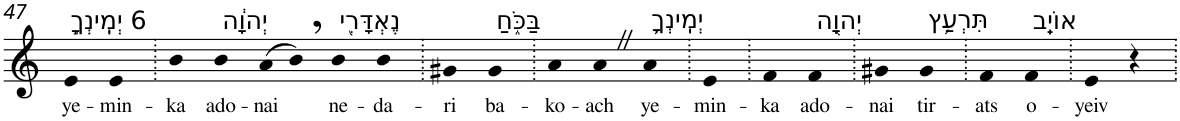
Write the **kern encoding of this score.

**kern	**text
*part1	*part1
*staff1	*staff1
*I"Piano	*
*I'Pno	*
!!LO:PB:g=z
*clefG2	*
*k[]	*
=47	=47
!LO:TX:a:t=6 יְמִֽינְךָ֣	!
!	!LO:LY:b
4e	ye-
!	!LO:LY:b
4e	-min-
=48.	=48.
!	!LO:LY:b
4b	-ka
!LO:TX:a:t=יְהוָ֔ה	!
!	!LO:LY:b
4b	ado-
!	!LO:LY:b
(>8a	-nai
8b,)	.
!LO:TX:a:t=נֶאְדָּרִ֖י	!
!	!LO:LY:b
4b	ne-
!	!LO:LY:b
4b	-da-
=49.	=49.
!	!LO:LY:b
4g#X	-ri
!LO:TX:a:t=בַּכֹּ֑חַ	!
!	!LO:LY:b
4g#	ba-
=50.	=50.
!	!LO:LY:b
4a	-ko-
!	!LO:LY:b
4aZ	-ach
!LO:TX:a:t=יְמִֽינְךָ֥	!
!	!LO:LY:b
4a	ye-
=51.	=51.
!	!LO:LY:b
4e	-min-
=52.	=52.
!	!LO:LY:b
4f	-ka
!LO:TX:a:t=יְהוָ֖ה	!
!	!LO:LY:b
4f	ado-
=53.	=53.
!	!LO:LY:b
4g#X	-nai
!LO:TX:a:t=תִּרְעַ֥ץ	!
!	!LO:LY:b
4g#	tir-
=54.	=54.
!	!LO:LY:b
4f	-ats
!LO:TX:a:t=אוֹיֵֽב	!
!	!LO:LY:b
4f	o-
=55.	=55.
!	!LO:LY:b
4e	-yeiv
4r	.
=.	=.
*-	*-
